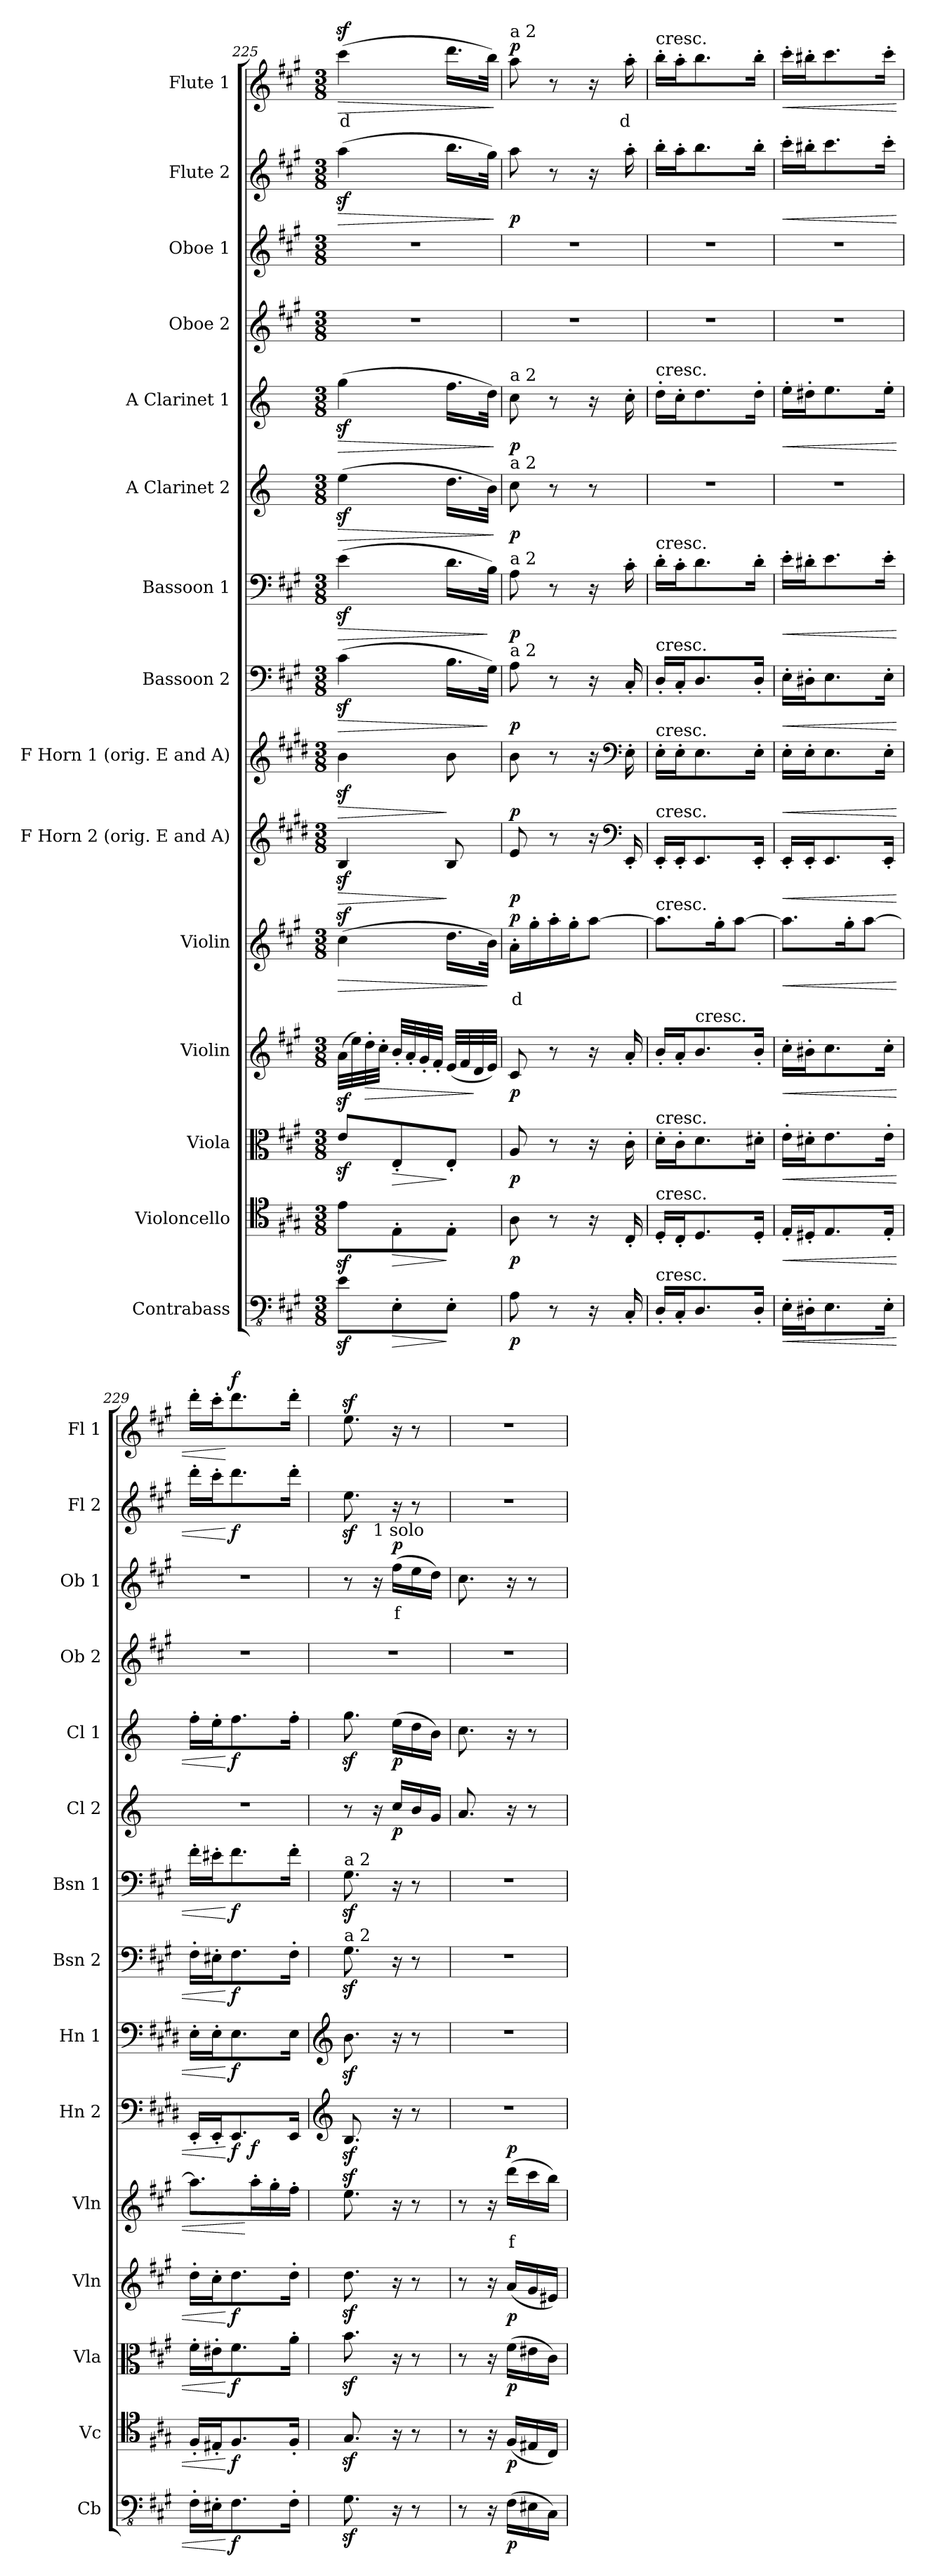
**kern	**dynam	**kern	**dynam	**kern	**dynam	**kern	**dynam	**kern	**text	**dynam	**kern	**dynam	**kern	**dynam	**kern	**dynam	**kern	**dynam	**kern	**dynam	**kern	**dynam	**kern	**kern	**text	**dynam	**kern	**dynam	**kern	**text	**dynam
*part15	*part15	*part14	*part14	*part13	*part13	*part12	*part12	*part11	*part11	*part11	*part10	*part10	*part9	*part9	*part8	*part8	*part7	*part7	*part6	*part6	*part5	*part5	*part4	*part3	*part3	*part3	*part2	*part2	*part1	*part1	*part1
*staff15	*staff15	*staff14	*staff14	*staff13	*staff13	*staff12	*staff12	*staff11	*staff11	*staff11	*staff10	*staff10	*staff9	*staff9	*staff8	*staff8	*staff7	*staff7	*staff6	*staff6	*staff5	*staff5	*staff4	*staff3	*staff3	*staff3	*staff2	*staff2	*staff1	*staff1	*staff1
*I"Contrabass	*	*I"Violoncello	*	*I"Viola	*	*I"Violin	*	*I"Violin	*	*	*I"F Horn 2 (orig. E and A)	*	*I"F Horn 1 (orig. E and A)	*	*I"Bassoon 2	*	*I"Bassoon 1	*	*I"A Clarinet 2	*	*I"A Clarinet 1	*	*I"Oboe 2	*I"Oboe 1	*	*	*I"Flute 2	*	*I"Flute 1	*	*
*I'Cb	*	*I'Vc	*	*I'Vla	*	*I'Vln	*	*I'Vln	*	*	*I'Hn 2	*	*I'Hn 1	*	*I'Bsn 2	*	*I'Bsn 1	*	*I'Cl 2	*	*I'Cl 1	*	*I'Ob 2	*I'Ob 1	*	*	*I'Fl 2	*	*I'Fl 1	*	*
*clefFv4	*	*clefC4	*	*clefC3	*	*clefG2	*	*clefG2	*	*	*clefG2	*	*clefG2	*	*clefF4	*	*clefF4	*	*clefG2	*	*clefG2	*	*clefG2	*clefG2	*	*	*clefG2	*	*clefG2	*	*
*	*	*	*	*	*	*	*	*	*	*	*ITrd4c7	*	*ITrd4c7	*	*	*	*	*	*ITrd2c3	*	*ITrd2c3	*	*	*	*	*	*	*	*	*	*
*k[f#c#g#]	*	*k[f#c#g#]	*	*k[f#c#g#]	*	*k[f#c#g#]	*	*k[f#c#g#]	*	*	*k[f#c#g#]	*	*k[f#c#g#]	*	*k[f#c#g#]	*	*k[f#c#g#]	*	*k[f#c#g#]	*	*k[f#c#g#]	*	*k[f#c#g#]	*k[f#c#g#]	*	*	*k[f#c#g#]	*	*k[f#c#g#]	*	*
*M3/8	*	*M3/8	*	*M3/8	*	*M3/8	*	*M3/8	*	*	*M3/8	*	*M3/8	*	*M3/8	*	*M3/8	*	*M3/8	*	*M3/8	*	*M3/8	*M3/8	*	*	*M3/8	*	*M3/8	*	*
=225	=225	=225	=225	=225	=225	=225	=225	=225	=225	=225	=225	=225	=225	=225	=225	=225	=225	=225	=225	=225	=225	=225	=225	=225	=225	=225	=225	=225	=225	=225	=225
!	!	!	!	!	!	!	!	!	!	!LO:HP:b	!	!LO:HP:b	!	!LO:HP:b	!	!LO:HP:b	!	!LO:HP:b	!	!LO:HP:b	!	!LO:HP:b	!	!	!	!	!	!LO:HP:b	!	!LO:LY:b:color=#FF0000	!LO:HP:b
8Ez<\L	.	8ez<\L	.	8ez</L	.	(>32az<\LLL	.	(>4cc#z<\	.	>	4Ez</	>	4ez<\	>	(>4c#z<\	>	(>4ez<\	>	(>4cc#z<\	>	(>4eez<\	>	4.r	4.r	.	.	(>4aaz<\	>	(>4ccc#z<\	d	>
.	.	.	.	.	.	32ee\)	.	.	.	.	.	.	.	.	.	.	.	.	.	.	.	.	.	.	.	.	.	.	.	.	.
!	!	!	!	!	!	!	!LO:HP:b	!	!	!	!	!	!	!	!	!	!	!	!	!	!	!	!	!	!	!	!	!	!	!	!
.	.	.	.	.	.	32dd'\	>	.	.	.	.	.	.	.	.	.	.	.	.	.	.	.	.	.	.	.	.	.	.	.	.
.	.	.	.	.	.	32cc#'\JJJ	.	.	.	.	.	.	.	.	.	.	.	.	.	.	.	.	.	.	.	.	.	.	.	.	.
!	!LO:HP:b	!	!LO:HP:b	!	!LO:HP:b	!	!	!	!	!	!	!	!	!	!	!	!	!	!	!	!	!	!	!	!	!	!	!	!	!	!
8EE'\	>	8E'\	>	8E'/	>	32b'/LLL	.	.	.	.	.	.	.	.	.	.	.	.	.	.	.	.	.	.	.	.	.	.	.	.	.
.	.	.	.	.	.	32a'/	.	.	.	.	.	.	.	.	.	.	.	.	.	.	.	.	.	.	.	.	.	.	.	.	.
.	.	.	.	.	.	32g#'/	.	.	.	.	.	.	.	.	.	.	.	.	.	.	.	.	.	.	.	.	.	.	.	.	.
.	.	.	.	.	.	32f#'/JJJ	.	.	.	.	.	.	.	.	.	.	.	.	.	.	.	.	.	.	.	.	.	.	.	.	.
8EE'\J	]	8E'\J	]	8E'/J	]	(<32e/LLL	.	16.dd\LL	.	.	8E/	]	8e\	]	16.B\LL	.	16.d\LL	.	16.b\LL	.	16.dd\LL	.	.	.	.	.	16.bb\LL	.	16.ddd\LL	.	.
.	.	.	.	.	.	32f#/	.	.	.	.	.	.	.	.	.	.	.	.	.	.	.	.	.	.	.	.	.	.	.	.	.
.	.	.	.	.	.	32d/	]	.	.	.	.	.	.	.	.	.	.	.	.	.	.	.	.	.	.	.	.	.	.	.	.
.	.	.	.	.	.	32e/JJJ)	.	32b\JJk)	.	]	.	.	.	.	32G#\JJk)	]	32B\JJk)	]	32g#\JJk)	.	32b\JJk)	.	.	.	.	.	32gg#\JJk)	.	32bb\JJk)	.	.
.	.	.	.	.	.	.	.	.	.	.	.	.	.	.	.	.	.	.	.	]	.	]	.	.	.	.	.	]	.	.	]
=226	=226	=226	=226	=226	=226	=226	=226	=226	=226	=226	=226	=226	=226	=226	=226	=226	=226	=226	=226	=226	=226	=226	=226	=226	=226	=226	=226	=226	=226	=226	=226
!	!	!	!	!	!	!	!	!	!	!	!	!	!	!	!	!	!	!	!	!	!	!	!	!	!	!	!	!	!LO:TX:a:t=a 2	!	!
!	!	!	!	!	!	!	!	!	!	!	!	!	!	!	!	!	!	!	!	!	!LO:TX:a:t=a 2	!	!	!	!	!	!	!	!	!	!
!	!	!	!	!	!	!	!	!	!	!	!	!	!	!	!	!	!	!	!LO:TX:a:t=a 2	!	!	!	!	!	!	!	!	!	!	!	!
!	!	!	!	!	!	!	!	!	!	!	!	!	!	!	!	!	!LO:TX:a:t=a 2	!	!	!	!	!	!	!	!	!	!	!	!	!	!
!	!	!	!	!	!	!	!	!	!	!	!	!	!	!	!LO:TX:a:t=a 2	!	!	!	!	!	!	!	!	!	!	!	!	!	!	!	!
!	!LO:DY:b	!	!LO:DY:b	!	!LO:DY:b	!	!LO:DY:b	!	!LO:LY:b:color=#FF0000	!LO:DY:b	!	!LO:DY:b	!	!LO:DY:b	!	!LO:DY:b	!	!LO:DY:b	!	!LO:DY:b	!	!LO:DY:b	!	!	!	!	!	!LO:DY:b	!	!	!LO:DY:b
8AA\	p	8A\	p	8A/	p	8c#/	p	16a'\LL	d	p	8A/	p	8e\	p	8A\	p	8A\	p	8a\	p	8a\	p	4.r	4.r	.	.	8aa\	p	8aa\	.	p
.	.	.	.	.	.	.	.	16gg#'\	.	.	.	.	.	.	.	.	.	.	.	.	.	.	.	.	.	.	.	.	.	.	.
8r	.	8r	.	8r	.	8r	.	16aa'\	.	.	8r	.	8r	.	8r	.	8r	.	8r	.	8r	.	.	.	.	.	8r	.	8r	.	.
.	.	.	.	.	.	.	.	16gg#'\J	.	.	.	.	.	.	.	.	.	.	.	.	.	.	.	.	.	.	.	.	.	.	.
16r	.	16r	.	16r	.	16r	.	[8aa\J	.	.	16r	.	16r	.	16r	.	16r	.	8r	.	16r	.	.	.	.	.	16r	.	16r	.	.
*	*	*	*	*	*	*	*	*	*	*	*clefF4	*	*clefF4	*	*	*	*	*	*	*	*	*	*	*	*	*	*	*	*	*	*
!	!	!	!	!	!	!	!	!	!	!	!	!	!	!	!	!	!	!	!	!	!	!	!	!	!	!	!	!	!	!LO:LY:b:color=#FF0000	!
16CC#'/	.	16C#'/	.	16c#'\	.	16a'/	.	.	.	.	16AAA'/	.	16AA'\	.	16C#'/	.	16c#'\	.	.	.	16a'\	.	.	.	.	.	16aa'\	.	16aa'\	d	.
=227	=227	=227	=227	=227	=227	=227	=227	=227	=227	=227	=227	=227	=227	=227	=227	=227	=227	=227	=227	=227	=227	=227	=227	=227	=227	=227	=227	=227	=227	=227	=227
!	!	!	!	!	!	!	!	!	!	!	!	!	!	!	!	!	!	!	!	!	!	!	!	!	!	!	!	!	!LO:TX:a:t=cresc.	!	!
!	!	!	!	!	!	!	!	!	!	!	!	!	!	!	!	!	!	!	!	!	!LO:TX:a:t=cresc.	!	!	!	!	!	!	!	!	!	!
!	!	!	!	!	!	!	!	!	!	!	!	!	!	!	!	!	!LO:TX:a:t=cresc.	!	!	!	!	!	!	!	!	!	!	!	!	!	!
!	!	!	!	!	!	!	!	!	!	!	!	!	!	!	!LO:TX:a:t=cresc.	!	!	!	!	!	!	!	!	!	!	!	!	!	!	!	!
!	!	!	!	!	!	!	!	!	!	!	!	!	!LO:TX:a:t=cresc.	!	!	!	!	!	!	!	!	!	!	!	!	!	!	!	!	!	!
!	!	!	!	!	!	!	!	!	!	!	!LO:TX:a:t=cresc.	!	!	!	!	!	!	!	!	!	!	!	!	!	!	!	!	!	!	!	!
!	!	!	!	!	!	!	!	!LO:TX:a:t=cresc.	!	!	!	!	!	!	!	!	!	!	!	!	!	!	!	!	!	!	!	!	!	!	!
!	!	!	!	!LO:TX:a:t=cresc.	!	!	!	!	!	!	!	!	!	!	!	!	!	!	!	!	!	!	!	!	!	!	!	!	!	!	!
!	!	!LO:TX:a:t=cresc.	!	!	!	!	!	!	!	!	!	!	!	!	!	!	!	!	!	!	!	!	!	!	!	!	!	!	!	!	!
!LO:TX:a:t=cresc.	!	!	!	!	!	!	!	!	!	!	!	!	!	!	!	!	!	!	!	!	!	!	!	!	!	!	!	!	!	!	!
16DD'/LL	.	16D'/LL	.	16d'\LL	.	16b'/LL	.	8.aa\L]	.	.	16AAA'/LL	.	16AA'\LL	.	16D'/LL	.	16d'\LL	.	4.r	.	16b'\LL	.	4.r	4.r	.	.	16bb'\LL	.	16bb'\LL	.	.
16CC#'/J	.	16C#'/J	.	16c#'\J	.	16a'/J	.	.	.	.	16AAA'/J	.	16AA'\J	.	16C#'/J	.	16c#'\J	.	.	.	16a'\J	.	.	.	.	.	16aa'\J	.	16aa'\J	.	.
!	!	!	!	!	!	!LO:TX:a:t=cresc.	!	!	!	!	!	!	!	!	!	!	!	!	!	!	!	!	!	!	!	!	!	!	!	!	!
8.DD/	.	8.D/	.	8.d\	.	8.b/	.	.	.	.	8.AAA/	.	8.AA\	.	8.D/	.	8.d\	.	.	.	8.b\	.	.	.	.	.	8.bb\	.	8.bb\	.	.
.	.	.	.	.	.	.	.	16gg#'\K	.	.	.	.	.	.	.	.	.	.	.	.	.	.	.	.	.	.	.	.	.	.	.
.	.	.	.	.	.	.	.	[8aa\J	.	.	.	.	.	.	.	.	.	.	.	.	.	.	.	.	.	.	.	.	.	.	.
16DD'/Jk	.	16D'/Jk	.	16d#X'\Jk	.	16b'/Jk	.	.	.	.	16AAA'/Jk	.	16AA'\Jk	.	16D'/Jk	.	16d'\Jk	.	.	.	16b'\Jk	.	.	.	.	.	16bb'\Jk	.	16bb'\Jk	.	.
=228	=228	=228	=228	=228	=228	=228	=228	=228	=228	=228	=228	=228	=228	=228	=228	=228	=228	=228	=228	=228	=228	=228	=228	=228	=228	=228	=228	=228	=228	=228	=228
!	!LO:HP:b	!	!LO:HP:b	!	!LO:HP:b	!	!LO:HP:b	!	!	!LO:HP:b	!	!LO:HP:b	!	!LO:HP:b	!	!LO:HP:b	!	!LO:HP:b	!	!	!	!LO:HP:b	!	!	!	!	!	!LO:HP:b	!	!	!LO:HP:b
16EE'\LL	<	16E'/LL	<	16e'\LL	<	16cc#'\LL	<	8.aa\L]	.	<	16AAA'/LL	<	16AA'\LL	<	16E'\LL	<	16e'\LL	<	4.r	.	16cc#'\LL	<	4.r	4.r	.	.	16ccc#'\LL	<	16ccc#'\LL	.	<
16DD#X'\J	.	16D#X'/J	.	16d#X'\J	.	16b#X'\J	.	.	.	.	16AAA'/J	.	16AA'\J	.	16D#X'\J	.	16d#X'\J	.	.	.	16b#X'\J	.	.	.	.	.	16bb#X'\J	.	16bb#X'\J	.	.
8.EE\	.	8.E/	.	8.e\	.	8.cc#\	.	.	.	.	8.AAA/	.	8.AA\	.	8.E\	.	8.e\	.	.	.	8.cc#\	.	.	.	.	.	8.ccc#\	.	8.ccc#\	.	.
.	.	.	.	.	.	.	.	16gg#'\K	.	.	.	.	.	.	.	.	.	.	.	.	.	.	.	.	.	.	.	.	.	.	.
.	.	.	.	.	.	.	.	[8aa\J	.	.	.	.	.	.	.	.	.	.	.	.	.	.	.	.	.	.	.	.	.	.	.
16EE'\Jk	.	16E'/Jk	.	16e'\Jk	.	16cc#'\Jk	.	.	.	.	16AAA'/Jk	.	16AA'\Jk	.	16E'\Jk	.	16e'\Jk	.	.	.	16cc#'\Jk	.	.	.	.	.	16ccc#'\Jk	.	16ccc#'\Jk	.	.
!!LO:PB:g=z
=229	=229	=229	=229	=229	=229	=229	=229	=229	=229	=229	=229	=229	=229	=229	=229	=229	=229	=229	=229	=229	=229	=229	=229	=229	=229	=229	=229	=229	=229	=229	=229
16FF#'\LL	.	16F#'/LL	.	16f#'\LL	.	16dd'\LL	.	8.aa\L]	.	.	16AAA'/LL	.	16AA'\LL	.	16F#'\LL	.	16f#'\LL	.	4.r	.	16dd'\LL	.	4.r	4.r	.	.	16ddd'\LL	.	16ddd'\LL	.	.
16EE#X'\J	.	16E#X'/J	.	16e#X'\J	.	16cc#'\J	.	.	.	.	16AAA'/J	.	16AA'\J	.	16E#X'\J	.	16e#X'\J	.	.	.	16cc#'\J	.	.	.	.	.	16ccc#'\J	.	16ccc#'\J	.	.
!	!LO:DY:n=1:b	!	!LO:DY:n=1:b	!	!LO:DY:n=1:b	!	!LO:DY:n=1:b	!	!	!	!	!LO:DY:n=1:b	!	!LO:DY:n=1:b	!	!LO:DY:n=1:b	!	!LO:DY:n=1:b	!	!	!	!LO:DY:n=1:b	!	!	!	!	!	!LO:DY:n=1:b	!	!	!LO:DY:n=1:b
8.FF#\	[ f	8.F#/	[ f	8.f#\	[ f	8.dd\	[ f	.	.	.	8.AAA/	[ f	8.AA\	[ f	8.F#\	[ f	8.f#\	[ f	.	.	8.dd\	[ f	.	.	.	.	8.ddd\	[ f	8.ddd\	.	[ f
!	!	!	!	!	!	!	!	!	!	!LO:DY:n=1:b	!	!	!	!	!	!	!	!	!	!	!	!	!	!	!	!	!	!	!	!	!
.	.	.	.	.	.	.	.	16aa'\L	.	[ f	.	.	.	.	.	.	.	.	.	.	.	.	.	.	.	.	.	.	.	.	.
.	.	.	.	.	.	.	.	16gg#'\	.	.	.	.	.	.	.	.	.	.	.	.	.	.	.	.	.	.	.	.	.	.	.
16FF#'\Jk	.	16F#'/Jk	.	16a'\Jk	.	16dd'\Jk	.	16ff#'\JJ	.	.	16AAA/Jk	.	16AA\Jk	.	16F#'\Jk	.	16f#'\Jk	.	.	.	16dd'\Jk	.	.	.	.	.	16ddd'\Jk	.	16ddd'\Jk	.	.
=230	=230	=230	=230	=230	=230	=230	=230	=230	=230	=230	=230	=230	=230	=230	=230	=230	=230	=230	=230	=230	=230	=230	=230	=230	=230	=230	=230	=230	=230	=230	=230
*	*	*	*	*	*	*	*	*	*	*	*clefG2	*	*clefG2	*	*	*	*	*	*	*	*	*	*	*	*	*	*	*	*	*	*
!	!	!	!	!	!	!	!	!	!	!	!	!	!	!	!	!	!LO:TX:a:t=a 2	!	!	!	!	!	!	!	!	!	!	!	!	!	!
!	!	!	!	!	!	!	!	!	!	!	!	!	!	!	!LO:TX:a:t=a 2	!	!	!	!	!	!	!	!	!	!	!	!	!	!	!	!
8.GG#z<\	.	8.G#z</	.	8.bz<\	.	8.ddz<\	.	8.eez<\	.	.	8.Ez</	.	8.ez<\	.	8.G#z<\	.	8.G#z<\	.	8r	.	8.eez<\	.	4.r	8r	.	.	8.eez<\	.	8.eez<\	.	.
!	!	!	!	!	!	!	!	!	!	!	!	!	!	!	!	!	!	!	!	!	!	!	!	!LO:TX:a:t=1 solo	!	!	!	!	!	!	!
.	.	.	.	.	.	.	.	.	.	.	.	.	.	.	.	.	.	.	16r	.	.	.	.	16r	.	.	.	.	.	.	.
!	!	!	!	!	!	!	!	!	!	!	!	!	!	!	!	!	!	!	!	!LO:DY:b	!	!LO:DY:b	!	!	!LO:LY:b:color=#FF0000	!LO:DY:b	!	!	!	!	!
16r	.	16r	.	16r	.	16r	.	16r	.	.	16r	.	16r	.	16r	.	16r	.	16a/LL	p	(>16cc#\LL	p	.	(>16ff#\LL	f	p	16r	.	16r	.	.
8r	.	8r	.	8r	.	8r	.	8r	.	.	8r	.	8r	.	8r	.	8r	.	16g#/	.	16b\	.	.	16ee\	.	.	8r	.	8r	.	.
.	.	.	.	.	.	.	.	.	.	.	.	.	.	.	.	.	.	.	16e/JJ	.	16g#\JJ)	.	.	16dd\JJ)	.	.	.	.	.	.	.
=231	=231	=231	=231	=231	=231	=231	=231	=231	=231	=231	=231	=231	=231	=231	=231	=231	=231	=231	=231	=231	=231	=231	=231	=231	=231	=231	=231	=231	=231	=231	=231
8r	.	8r	.	8r	.	8r	.	8r	.	.	4.r	.	4.r	.	4.r	.	4.r	.	8.f#/	.	8.a\	.	4.r	8.cc#\	.	.	4.r	.	4.r	.	.
16r	.	16r	.	16r	.	16r	.	16r	.	.	.	.	.	.	.	.	.	.	.	.	.	.	.	.	.	.	.	.	.	.	.
!	!LO:DY:b	!	!LO:DY:b	!	!LO:DY:b	!	!LO:DY:b	!	!LO:LY:b:color=#FF0000	!LO:DY:b	!	!	!	!	!	!	!	!	!	!	!	!	!	!	!	!	!	!	!	!	!
(>16FF#\LL	p	(<16F#/LL	p	(>16f#\LL	p	(<16a/LL	p	(>16ddd\LL	f	p	.	.	.	.	.	.	.	.	16r	.	16r	.	.	16r	.	.	.	.	.	.	.
16EE#X\	.	16E#X/	.	16e#X\	.	16g#/	.	16ccc#\	.	.	.	.	.	.	.	.	.	.	8r	.	8r	.	.	8r	.	.	.	.	.	.	.
16CC#\JJ)	.	16C#/JJ)	.	16c#\JJ)	.	16e#X/JJ)	.	16bb\JJ)	.	.	.	.	.	.	.	.	.	.	.	.	.	.	.	.	.	.	.	.	.	.	.
=	=	=	=	=	=	=	=	=	=	=	=	=	=	=	=	=	=	=	=	=	=	=	=	=	=	=	=	=	=	=	=
*-	*-	*-	*-	*-	*-	*-	*-	*-	*-	*-	*-	*-	*-	*-	*-	*-	*-	*-	*-	*-	*-	*-	*-	*-	*-	*-	*-	*-	*-	*-	*-
